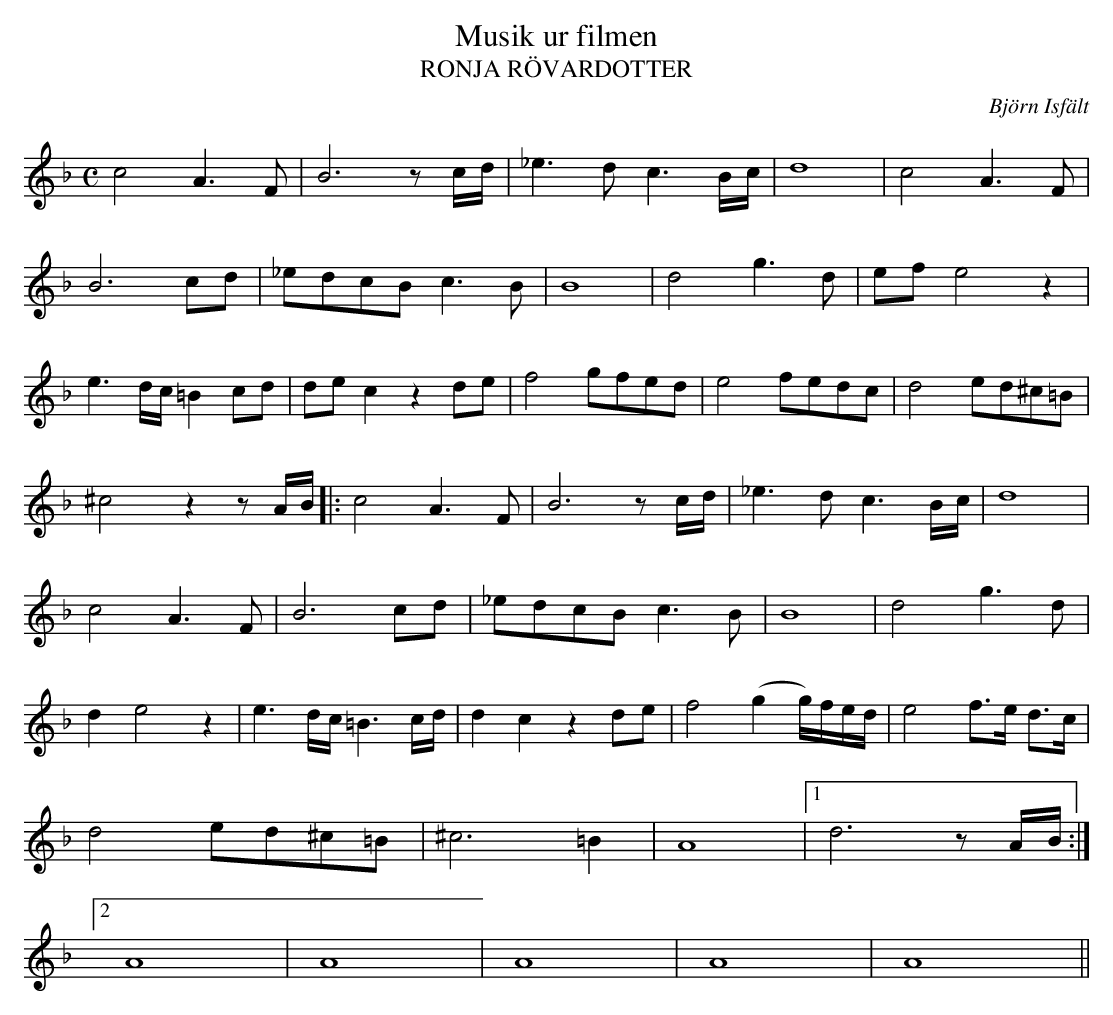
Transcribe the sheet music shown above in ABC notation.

X:1
T: Musik ur filmen
T: RONJA RÖVARDOTTER
O: Björn Isfält
M: C
L: 1/8
K: F
V: 1
c4A2>F2 | B6zc/d/ | _e2>d2 c3B/c/ | d8 | c4A3F |
B6cd | _edcBc2>B2 | B8 | d4g2>d2 | efe4z2 |
e3d/c/=B2cd | dec2z2de | f4gfed | e4fedc | d4ed^c=B |
^c4z2zA/B/ |: c4A2>F2 | B6zc/d/ | _e2>d2c3B/c/ | d8 |
c4A3F | B6cd | _edcB c2>B2 | B8 | d4g2>d2 |
d2e4z2 | e3d/c/=B3c/d/ | d2c2z2de | f4(g2g/)f/e/d/ | e4 f>e d>c |
d4ed^c=B | ^c6=B2 | A8 |1 d6zA/B/ :|2
A8 |  A8 | A8 | A8 | A8 ||
